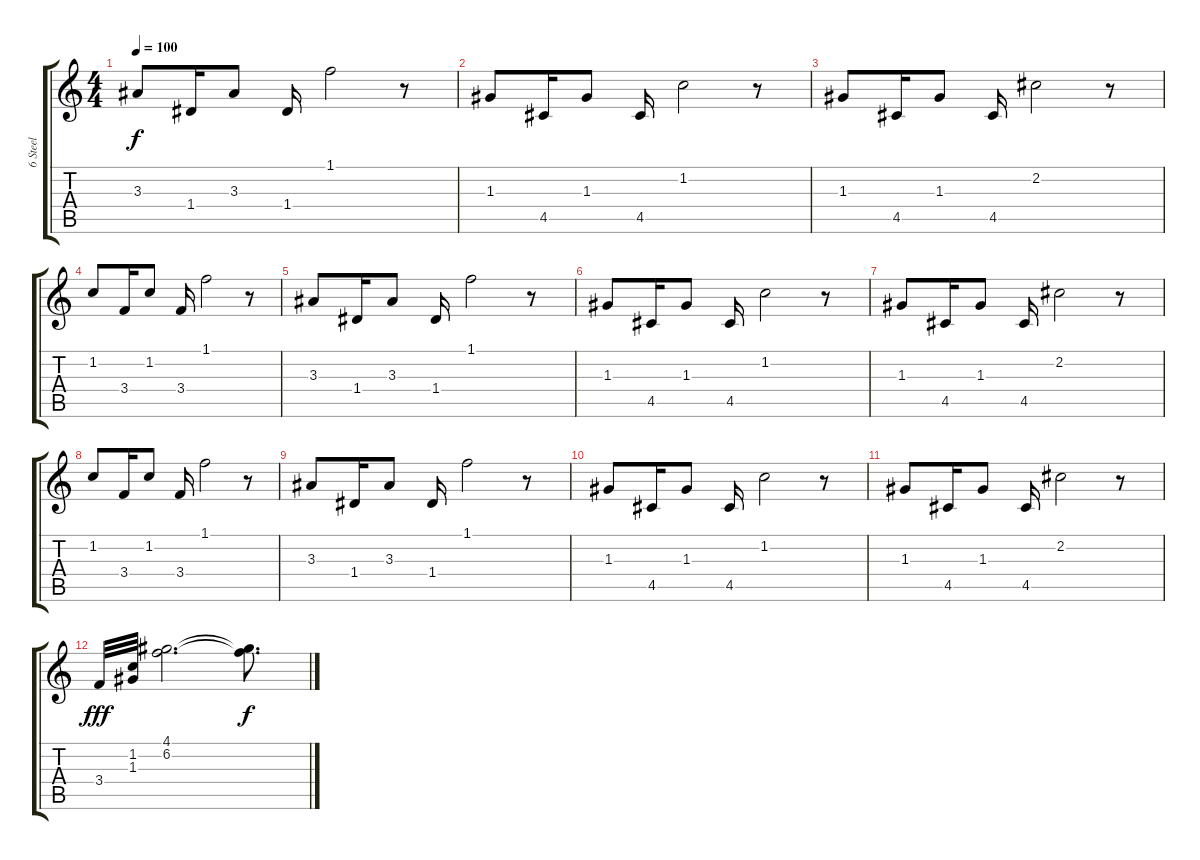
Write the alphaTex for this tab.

\track ("6 Steel" "6 Steel") {instrument acousticguitarsteel}
\staff {score tabs}
\tuning (E4 B3 G3 D3 A2 E2) {hide}
\ts (4 4)
\tempo 100
\clef g2
\ks c
3.3.8{dy f} 1.4.16 3.3.8 1.4.16 1.1.2 r.8 |
1.3.8 4.5.16 1.3.8 4.5.16 1.2.2 r.8 |
1.3.8 4.5.16 1.3.8 4.5.16 2.2.2 r.8 |
1.2.8 3.4.16 1.2.8 3.4.16 1.1.2 r.8 |
3.3.8 1.4.16 3.3.8 1.4.16 1.1.2 r.8 |
1.3.8 4.5.16 1.3.8 4.5.16 1.2.2 r.8 |
1.3.8 4.5.16 1.3.8 4.5.16 2.2.2 r.8 |
1.2.8 3.4.16 1.2.8 3.4.16 1.1.2 r.8 |
3.3.8 1.4.16 3.3.8 1.4.16 1.1.2 r.8 |
1.3.8 4.5.16 1.3.8 4.5.16 1.2.2 r.8 |
1.3.8 4.5.16 1.3.8 4.5.16 2.2.2 r.8 |
3.4.32{dy fff} (1.2 1.3).32 (4.1 6.2).2{d} (4.1{t} 6.2{t}).8{d dy f}
